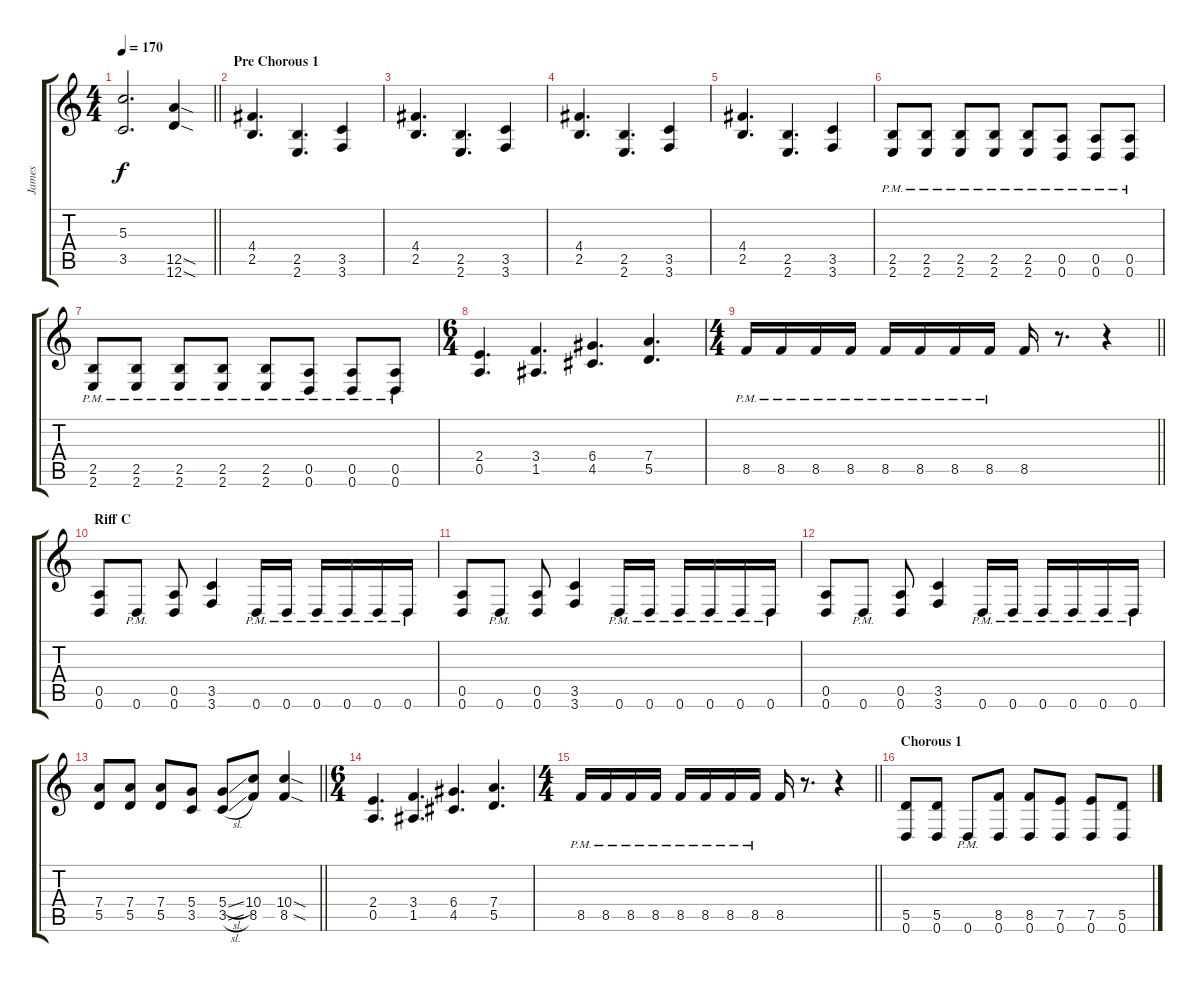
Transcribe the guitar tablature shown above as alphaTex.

\track ("James" "James") {instrument distortionguitar}
\staff {score tabs}
\tuning (E4 B3 G3 D3 A2 D2) {hide}
\ts (4 4)
\tempo 170
\clef g2
\barLineRight lightlight
\ks c
(5.3 3.5).2{d dy f} (12.5{sod} 12.6{sod}).4 |
\section ("" "Pre Chorous 1")
(4.4 2.5).4{d} (2.5 2.6).4{d} (3.5 3.6).4 |
(4.4 2.5).4{d} (2.5 2.6).4{d} (3.5 3.6).4 |
(4.4 2.5).4{d} (2.5 2.6).4{d} (3.5 3.6).4 |
(4.4 2.5).4{d} (2.5 2.6).4{d} (3.5 3.6).4 |
(2.5{pm} 2.6{pm}).8 (2.5{pm} 2.6{pm}).8 (2.5{pm} 2.6{pm}).8 (2.5{pm} 2.6{pm}).8 (2.5{pm} 2.6{pm}).8 (0.5{pm} 0.6{pm}).8 (0.5{pm} 0.6{pm}).8 (0.5{pm} 0.6{pm}).8 |
(2.5{pm} 2.6{pm}).8 (2.5{pm} 2.6{pm}).8 (2.5{pm} 2.6{pm}).8 (2.5{pm} 2.6{pm}).8 (2.5{pm} 2.6{pm}).8 (0.5{pm} 0.6{pm}).8 (0.5{pm} 0.6{pm}).8 (0.5{pm} 0.6{pm}).8 |
\ts (6 4)
(2.4 0.5).4{d} (3.4 1.5).4{d} (6.4 4.5).4{d} (7.4 5.5).4{d} |
\ts (4 4)
\barLineRight lightlight
8.5{pm}.16 8.5{pm}.16 8.5{pm}.16 8.5{pm}.16 8.5{pm}.16 8.5{pm}.16 8.5{pm}.16 8.5{pm}.16 8.5.16 r.8{d} r.4 |
\section ("" "Riff C")
(0.5 0.6).8 0.6{pm}.8 (0.5 0.6).8 (3.5 3.6).4 0.6{pm}.16 0.6{pm}.16 0.6{pm}.16 0.6{pm}.16 0.6{pm}.16 0.6{pm}.16 |
(0.5 0.6).8 0.6{pm}.8 (0.5 0.6).8 (3.5 3.6).4 0.6{pm}.16 0.6{pm}.16 0.6{pm}.16 0.6{pm}.16 0.6{pm}.16 0.6{pm}.16 |
(0.5 0.6).8 0.6{pm}.8 (0.5 0.6).8 (3.5 3.6).4 0.6{pm}.16 0.6{pm}.16 0.6{pm}.16 0.6{pm}.16 0.6{pm}.16 0.6{pm}.16 |
\barLineRight lightlight
(7.4 5.5).8 (7.4 5.5).8 (7.4 5.5).8 (5.4 3.5).8 (5.4{sl} 3.5{sl}).8 (10.4 8.5).8 (10.4{sod} 8.5{sod}).4 |
\ts (6 4)
(2.4 0.5).4{d} (3.4 1.5).4{d} (6.4 4.5).4{d} (7.4 5.5).4{d} |
\ts (4 4)
\barLineRight lightlight
8.5{pm}.16 8.5{pm}.16 8.5{pm}.16 8.5{pm}.16 8.5{pm}.16 8.5{pm}.16 8.5{pm}.16 8.5{pm}.16 8.5.16 r.8{d} r.4 |
\section ("" "Chorous 1")
(5.5 0.6).8 (5.5 0.6).8 0.6{pm}.8 (8.5 0.6).8 (8.5 0.6).8 (7.5 0.6).8 (7.5 0.6).8 (5.5 0.6).8
